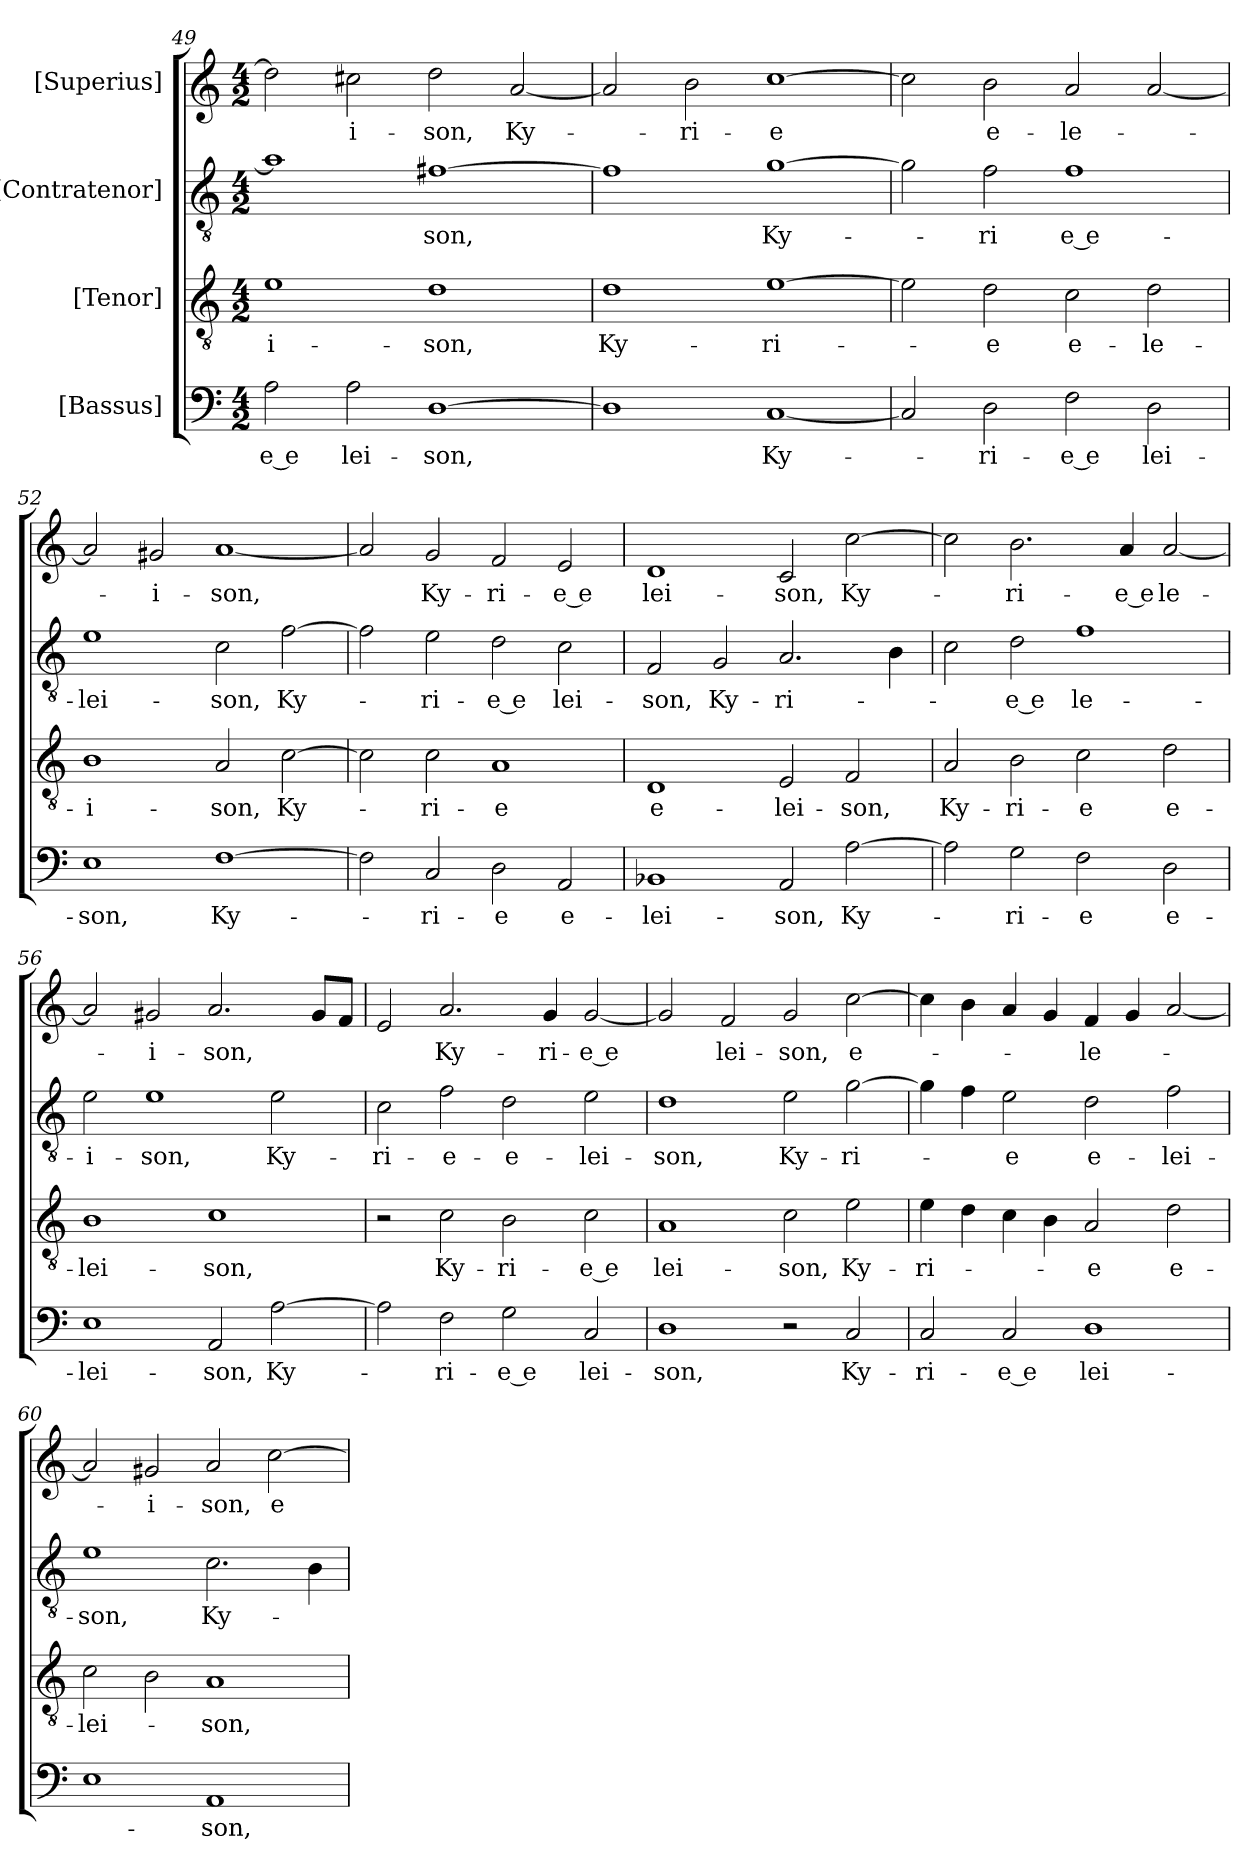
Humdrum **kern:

**kern	**text	**kern	**text	**kern	**text	**kern	**text
*part4	*part4	*part3	*part3	*part2	*part2	*part1	*part1
*staff4	*staff4	*staff3	*staff3	*staff2	*staff2	*staff1	*staff1
*I"[Bassus]	*	*I"[Tenor]	*	*I"[Contratenor]	*	*I"[Superius]	*
*clefF4	*	*clefGv2	*	*clefGv2	*	*clefG2	*
*k[]	*	*k[]	*	*k[]	*	*k[]	*
*M4/2	*	*M4/2	*	*M4/2	*	*M4/2	*
=49	=49	=49	=49	=49	=49	=49	=49
2A\	-e e	1e/	-i-	1a/]	.	2dd\]	.
2A\	-lei-	.	.	.	.	2cc#X\	-i-
[1D\	-son,	1d/	-son,	[1f#X\	-son,	2dd\	-son,
.	.	.	.	.	.	[2a/	Ky-
=50	=50	=50	=50	=50	=50	=50	=50
1D\]	.	1d/	Ky-	1f#/]	.	2a/]	.
.	.	.	.	.	.	2b\	-ri-
[1C/	Ky-	[1e\	-ri-	[1g\	Ky-	[1cc\	-e
=51	=51	=51	=51	=51	=51	=51	=51
2C/]	.	2e\]	.	2g\]	.	2cc\]	.
2D\	-ri-	2d\	-e	2f\	-ri	2b\	e-
2F\	-e e	2c\	e-	1f/	e e-	2a/	-le-
2D\	-lei-	2d\	-le-	.	.	[2a/	.
=52	=52	=52	=52	=52	=52	=52	=52
1E/	-son,	1B\	-i-	1e/	-lei-	2a/]	.
.	.	.	.	.	.	2g#X/	-i-
[1F\	Ky-	2A/	-son,	2c\	-son,	[1a/	-son,
.	.	[2c\	Ky-	[2f\	Ky-	.	.
=53	=53	=53	=53	=53	=53	=53	=53
2F\]	.	2c\]	.	2f\]	.	2a/]	.
2C/	-ri-	2c\	-ri-	2e\	-ri-	2g/	Ky-
2D\	-e	1A/	-e	2d\	-e e	2f/	-ri-
2AA/	e-	.	.	2c\	-lei-	2e/	-e e
=54	=54	=54	=54	=54	=54	=54	=54
1BB-X/	-lei-	1D/	e-	2F/	-son,	1d/	-lei-
.	.	.	.	2G/	Ky-	.	.
2AA/	-son,	2E/	-lei-	2.A/	-ri-	2c/	-son,
[2A\	Ky-	2F/	-son,	.	.	[2cc\	Ky-
.	.	.	.	4B\	.	.	.
=55	=55	=55	=55	=55	=55	=55	=55
2A\]	.	2A/	Ky-	2c\	.	2cc\]	.
2G\	-ri-	2B\	-ri-	2d\	-e e	2.b\	-ri-
2F\	-e	2c\	-e	1f/	-le-	.	.
.	.	.	.	.	.	4a/	-e e
2D\	e-	2d\	e-	.	.	[2a/	-le-
=56	=56	=56	=56	=56	=56	=56	=56
1E/	-lei-	1B\	-lei-	2e\	-i-	2a/]	.
.	.	.	.	1e/	-son,	2g#X/	-i-
2AA/	-son,	1c/	-son,	.	.	2.a/	-son,
[2A\	Ky-	.	.	2e\	Ky-	.	.
.	.	.	.	.	.	8g#/L	.
.	.	.	.	.	.	8f/J	.
=57	=57	=57	=57	=57	=57	=57	=57
2A\]	.	2r	.	2c\	-ri-	2e/	.
2F\	-ri-	2c\	Ky-	2f\	-e-	2.a/	Ky-
2G\	-e e	2B\	-ri-	2d\	-e-	.	.
.	.	.	.	.	.	4g/	-ri-
2C/	-lei-	2c\	-e e	2e\	-lei-	[2g/	-e e
=58	=58	=58	=58	=58	=58	=58	=58
1D\	-son,	1A/	-lei-	1d/	-son,	2g/]	.
.	.	.	.	.	.	2f/	-lei-
2r	.	2c\	-son,	2e\	Ky-	2g/	-son,
2C/	Ky-	2e\	Ky-	[2g\	-ri-	[2cc\	e-
=59	=59	=59	=59	=59	=59	=59	=59
2C/	-ri-	4e\	-ri-	4g\]	.	4cc\]	.
.	.	4d\	.	4f\	.	4b\	.
2C/	-e e	4c\	.	2e\	-e	4a/	.
.	.	4B\	.	.	.	4g/	.
1D\	-lei-	2A/	-e	2d\	e-	4f/	-le-
.	.	.	.	.	.	4g/	.
.	.	2d\	e-	2f\	-lei-	[2a/	.
=60	=60	=60	=60	=60	=60	=60	=60
1E/	.	2c\	-lei-	1e/	-son,	2a/]	.
.	.	2B\	.	.	.	2g#X/	-i-
1AA/	-son,	1A/	-son,	2.c\	Ky-	2a/	-son,
.	.	.	.	.	.	[2cc\	e-
.	.	.	.	4B\	.	.	.
=	=	=	=	=	=	=	=
*-	*-	*-	*-	*-	*-	*-	*-
